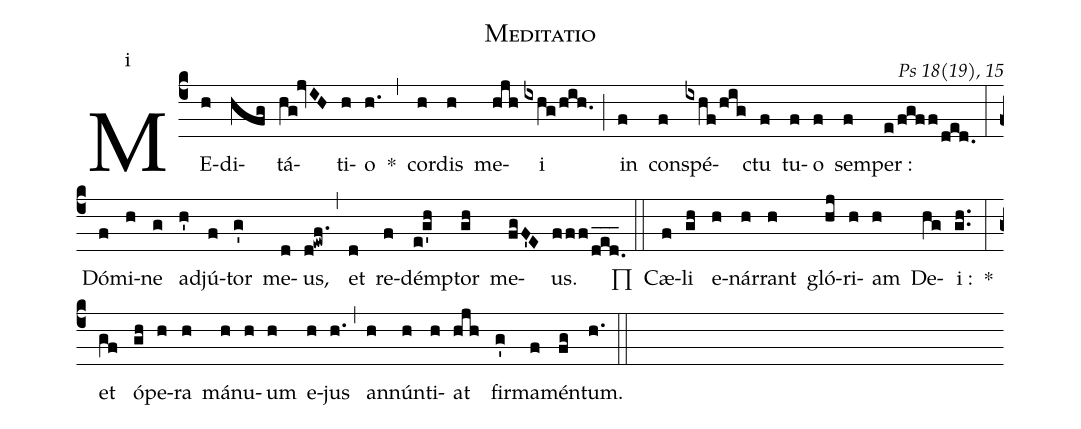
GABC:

name:Meditatio;
commentary: Ps 18(19), 15;
mode:i;
%%
(c4) ME(h)di(hfg)tá(hg!jvIH)ti(h)o(h.) *(,) cor(h)dis(h) me(hjh)i(ixhg/hih.) (;) in(f) con(f)spé(ixhf/hig)ctu(f) tu(f)o(f) sem(f)per~:(e/fgff/ded.) (:) Dó(f)mi(h)ne(g) ad(h')jú(f)tor(g') me(d)us,(d!ewf.) (,) et(d) re(f)démp(e!g'h)tor(gh) me(fgF'E)us.(fff/ded.___) ∏(::) Cæ(f)li(gh) e(h)nár(h)rant(h) gló(hj)ri(h)am(h) De(hg)i~:(gh..) *(:) et(gf) ó(gh)pe(h)ra(h) má(h)nu(h)um(h) e(h)jus(h.) (,) an(h)nún(h)ti(h)at(hjh) fir(g')ma(f)mén(fg)tum.(h.) (::)
